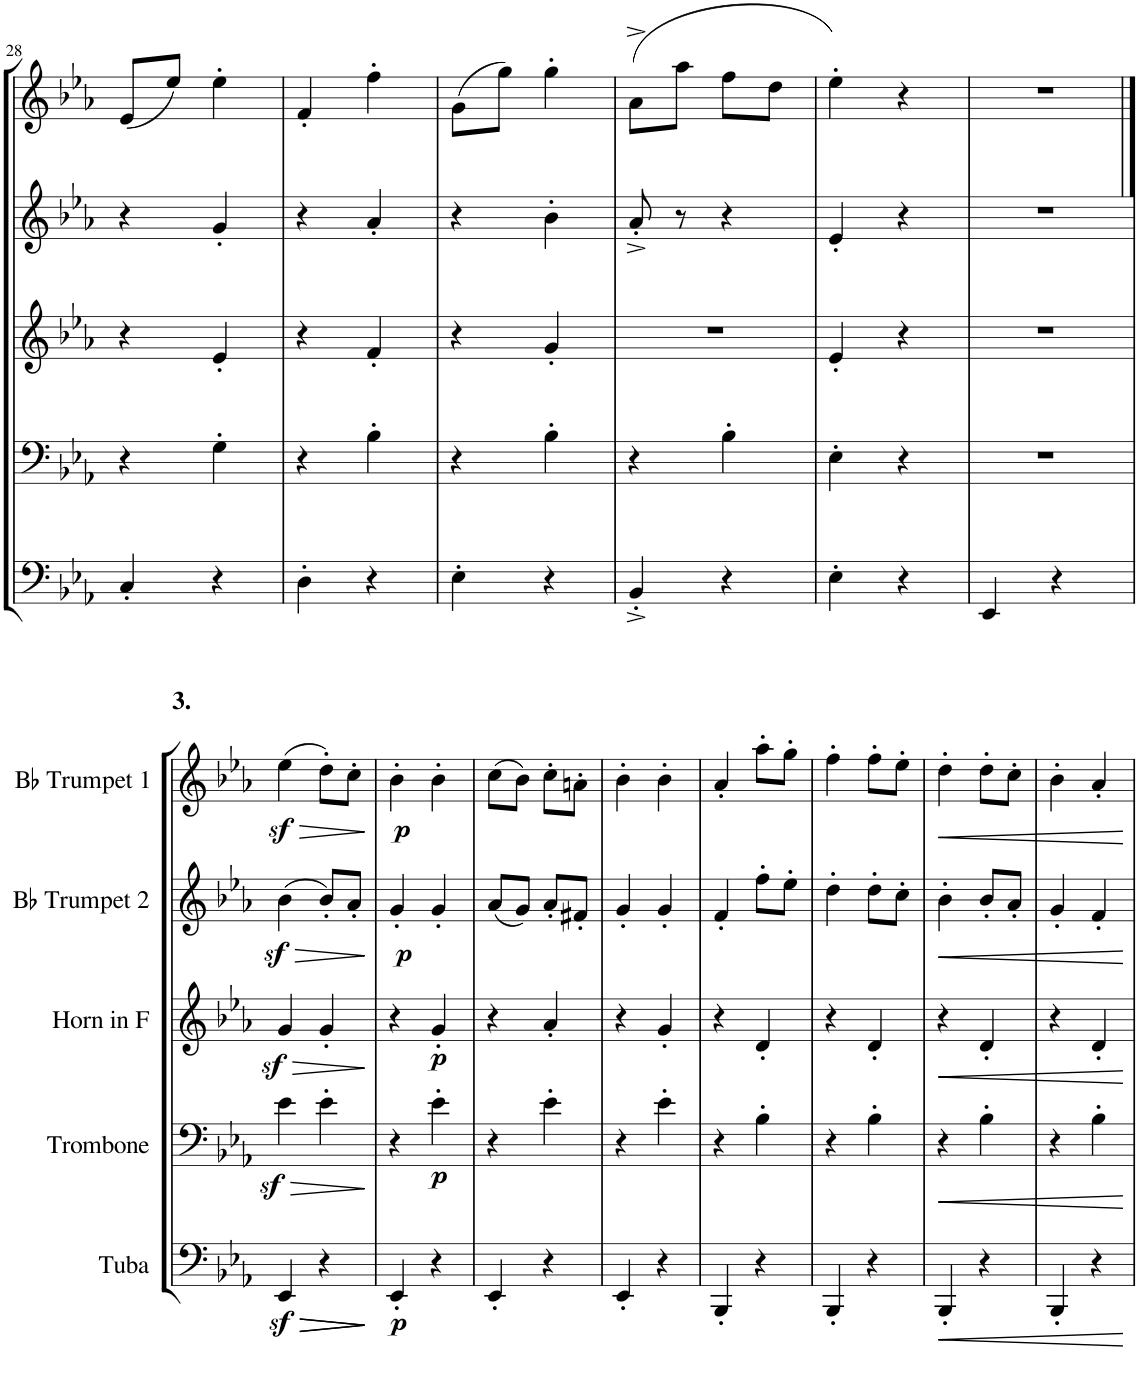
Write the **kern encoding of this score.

**kern	**dynam	**kern	**dynam	**kern	**dynam	**kern	**dynam	**kern	**dynam
*part5	*part5	*part4	*part4	*part3	*part3	*part2	*part2	*part1	*part1
*staff5	*staff5	*staff4	*staff4	*staff3	*staff3	*staff2	*staff2	*staff1	*staff1
*I"Tuba	*	*I"Trombone	*	*I"Horn in F	*	*I"Bb Trumpet 2	*	*I"Bb Trumpet 1	*
*I'Tba	*	*I'Trb	*	*I'Hn	*	*I'Tpt	*	*I'Tpt	*
!!LO:PB:g=z
*clefF4	*	*clefF4	*	*clefG2	*	*clefG2	*	*clefG2	*
*	*	*	*	*ITrd4c7	*	*ITrd1c2	*	*ITrd1c2	*
*k[b-e-a-]	*	*k[b-e-a-]	*	*k[b-e-a-]	*	*k[b-e-a-]	*	*k[b-e-a-]	*
*M2/4	*	*M2/4	*	*M2/4	*	*M2/4	*	*M2/4	*
=28	=28	=28	=28	=28	=28	=28	=28	=28	=28
4C'/	.	4r	.	4r	.	4r	.	(8e-/L	.
.	.	.	.	.	.	.	.	8ee-/J)	.
4r	.	4G'\	.	4e-'/	.	4g'/	.	4ee-'\	.
=29	=29	=29	=29	=29	=29	=29	=29	=29	=29
4D'\	.	4r	.	4r	.	4r	.	4f'/	.
4r	.	4B-'\	.	4f'/	.	4a-'/	.	4ff'\	.
=30	=30	=30	=30	=30	=30	=30	=30	=30	=30
4E-'\	.	4r	.	4r	.	4r	.	(8g\L	.
.	.	.	.	.	.	.	.	8gg\J)	.
4r	.	4B-'\	.	4g'/	.	4b-'\	.	4gg'\	.
=31	=31	=31	=31	=31	=31	=31	=31	=31	=31
4BB-'^/	.	4r	.	2r	.	8a-'^/	.	(8a-^\L	.
.	.	.	.	.	.	8r	.	8aa-\J	.
4r	.	4B-'\	.	.	.	4r	.	8ff\L	.
.	.	.	.	.	.	.	.	8dd\J	.
=32	=32	=32	=32	=32	=32	=32	=32	=32	=32
4E-'\	.	4E-'\	.	4e-'/	.	4e-'/	.	4ee-'\)	.
4r	.	4r	.	4r	.	4r	.	4r	.
=33	=33	=33	=33	=33	=33	=33	=33	=33	=33
4EE-/	.	2r	.	2r	.	2r	.	2r	.
4r	.	.	.	.	.	.	.	.	.
!!LO:LB:g=z
==1	==1	==1	==1	==1	==1	==1	==1	==1	==1
!	!	!	!	!	!	!	!	!LO:TX:a:B:t=3.	!
!	!LO:HP:b	!	!LO:HP:b	!	!LO:HP:b	!	!LO:HP:b	!	!LO:HP:b
4EE-z</	>	4e-z<\	>	4gz</	>	(4b-z<\	>	(4ee-z<\	>
!	!LO:HP:b	!	!	!	!	!	!	!	!
4r	>	4e-'\	.	4g'/	.	8b-'/L)	.	8dd'\L)	.
.	.	.	.	.	.	8a-'/J	.	8cc'\J	.
.	] ]	.	]	.	]	.	]	.	]
=2	=2	=2	=2	=2	=2	=2	=2	=2	=2
!	!LO:DY:b	!	!	!	!	!	!LO:DY:b	!	!LO:DY:b
4EE-'/	p	4r	.	4r	.	4g'/	p	4b-'\	p
!	!	!	!LO:DY:b	!	!LO:DY:b	!	!	!	!
4r	.	4e-'\	p	4g'/	p	4g'/	.	4b-'\	.
=3	=3	=3	=3	=3	=3	=3	=3	=3	=3
4EE-'/	.	4r	.	4r	.	(8a-/L	.	(8cc\L	.
.	.	.	.	.	.	8g/J)	.	8b-\J)	.
4r	.	4e-'\	.	4a-'/	.	8a-'/L	.	8cc'\L	.
.	.	.	.	.	.	8f#X'/J	.	8an'\J	.
=4	=4	=4	=4	=4	=4	=4	=4	=4	=4
4EE-'/	.	4r	.	4r	.	4g'/	.	4b-'\	.
4r	.	4e-'\	.	4g'/	.	4g'/	.	4b-'\	.
=5	=5	=5	=5	=5	=5	=5	=5	=5	=5
4BBB-'/	.	4r	.	4r	.	4f'/	.	4a-'/	.
4r	.	4B-'\	.	4d'/	.	8ff'\L	.	8aa-'\L	.
.	.	.	.	.	.	8ee-'\J	.	8gg'\J	.
=6	=6	=6	=6	=6	=6	=6	=6	=6	=6
4BBB-'/	.	4r	.	4r	.	4dd'\	.	4ff'\	.
4r	.	4B-'\	.	4d'/	.	8dd'\L	.	8ff'\L	.
.	.	.	.	.	.	8cc'\J	.	8ee-'\J	.
=7	=7	=7	=7	=7	=7	=7	=7	=7	=7
!	!LO:HP:b	!	!LO:HP:b	!	!LO:HP:b	!	!LO:HP:b	!	!LO:HP:b
4BBB-'/	<	4r	<	4r	<	4b-'\	<	4dd'\	<
4r	.	4B-'\	.	4d'/	.	8b-'/L	.	8dd'\L	.
.	.	.	.	.	.	8a-'/J	.	8cc'\J	.
=8	=8	=8	=8	=8	=8	=8	=8	=8	=8
4BBB-'/	.	4r	.	4r	.	4g'/	.	4b-'\	.
4r	.	4B-'\	.	4d'/	.	4f'/	.	4a-'/	.
.	[	.	[	.	[	.	[	.	[
=	=	=	=	=	=	=	=	=	=
*-	*-	*-	*-	*-	*-	*-	*-	*-	*-
